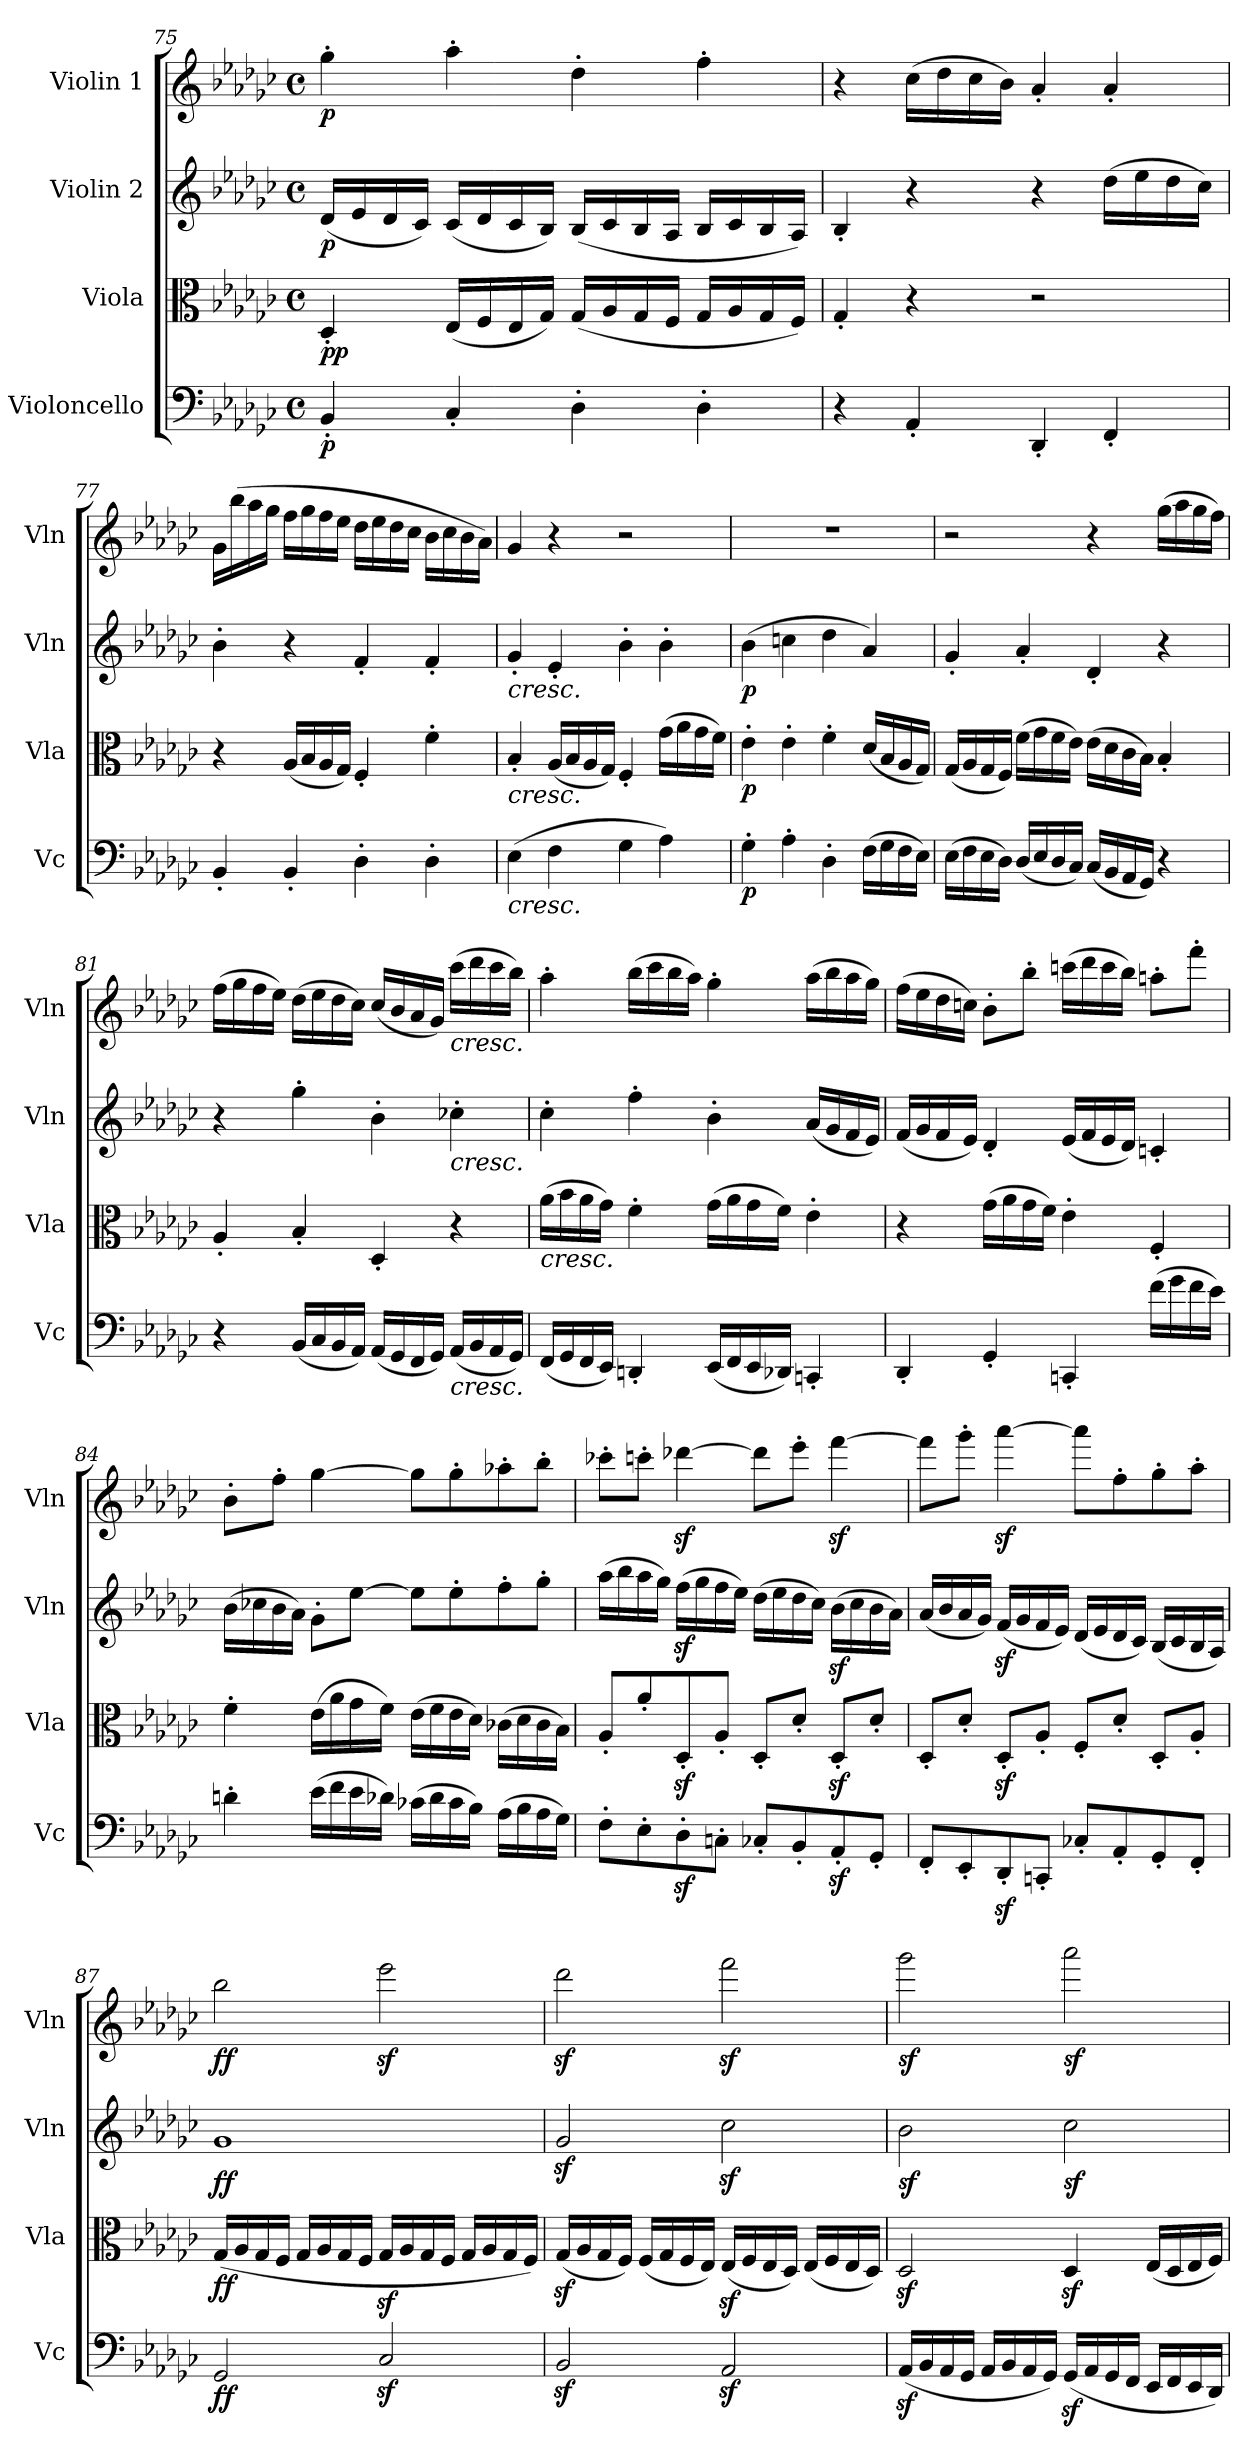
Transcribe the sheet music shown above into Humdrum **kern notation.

**kern	**dynam	**kern	**dynam	**kern	**dynam	**kern	**dynam
*part4	*part4	*part3	*part3	*part2	*part2	*part1	*part1
*staff4	*staff4	*staff3	*staff3	*staff2	*staff2	*staff1	*staff1
*I"Violoncello	*	*I"Viola	*	*I"Violin 2	*	*I"Violin 1	*
*I'Vc	*	*I'Vla	*	*I'Vln	*	*I'Vln	*
!!LO:PB:g=z
*clefF4	*	*clefC3	*	*clefG2	*	*clefG2	*
*k[b-e-a-d-g-c-]	*	*k[b-e-a-d-g-c-]	*	*k[b-e-a-d-g-c-]	*	*k[b-e-a-d-g-c-]	*
*M4/4	*	*M4/4	*	*M4/4	*	*M4/4	*
*met(c)	*	*met(c)	*	*met(c)	*	*met(c)	*
=75	=75	=75	=75	=75	=75	=75	=75
!	!LO:DY:b	!	!LO:DY:b	!	!	!	!
!	!	!	!LO:DY:n=1:b	!	!LO:DY:b	!	!LO:DY:b
4BB-'/	p	4D-'/	p p	(16d-/LL	p	4gg-'\	p
.	.	.	.	16e-/	.	.	.
.	.	.	.	16d-/	.	.	.
.	.	.	.	16c-/JJ)	.	.	.
4C-'/	.	(16E-/LL	.	(16c-/LL	.	4aa-'\	.
.	.	16F/	.	16d-/	.	.	.
.	.	16E-/	.	16c-/	.	.	.
.	.	16G-/JJ)	.	16B-/JJ)	.	.	.
4D-'\	.	(16G-/LL	.	(16B-/LL	.	4dd-'\	.
.	.	16A-/	.	16c-/	.	.	.
.	.	16G-/	.	16B-/	.	.	.
.	.	16F/JJ	.	16A-/JJ	.	.	.
4D-'\	.	16G-/LL	.	16B-/LL	.	4ff'\	.
.	.	16A-/	.	16c-/	.	.	.
.	.	16G-/	.	16B-/	.	.	.
.	.	16F/JJ)	.	16A-/JJ)	.	.	.
!!LO:LB:g=z
=76	=76	=76	=76	=76	=76	=76	=76
4r	.	4G-'/	.	4B-'/	.	4r	.
4AA-'/	.	4r	.	4r	.	(16cc-\LL	.
.	.	.	.	.	.	16dd-\	.
.	.	.	.	.	.	16cc-\	.
.	.	.	.	.	.	16b-\JJ)	.
4DD-'/	.	2r	.	4r	.	4a-'/	.
4FF'/	.	.	.	(16dd-\LL	.	4a-'/	.
.	.	.	.	16ee-\	.	.	.
.	.	.	.	16dd-\	.	.	.
.	.	.	.	16cc-\JJ)	.	.	.
=77	=77	=77	=77	=77	=77	=77	=77
4BB-'/	.	4r	.	4b-'\	.	16g-\LL	.
.	.	.	.	.	.	(16bb-\	.
.	.	.	.	.	.	16aa-\	.
.	.	.	.	.	.	16gg-\JJ	.
4BB-'/	.	(16A-/LL	.	4r	.	16ff\LL	.
.	.	16B-/	.	.	.	16gg-\	.
.	.	16A-/	.	.	.	16ff\	.
.	.	16G-/JJ)	.	.	.	16ee-\JJ	.
4D-'\	.	4F'/	.	4f'/	.	16dd-\LL	.
.	.	.	.	.	.	16ee-\	.
.	.	.	.	.	.	16dd-\	.
.	.	.	.	.	.	16cc-\JJ	.
4D-'\	.	4f'\	.	4f'/	.	16b-\LL	.
.	.	.	.	.	.	16cc-\	.
.	.	.	.	.	.	16b-\	.
.	.	.	.	.	.	16a-\JJ)	.
=78	=78	=78	=78	=78	=78	=78	=78
!	!	!	!	!LO:TX:b:i:t=cresc.	!	!	!
!	!	!LO:TX:b:i:t=cresc.	!	!	!	!	!
!LO:TX:b:i:t=cresc.	!	!	!	!	!	!	!
(4E-\	.	4B-'/	.	4g-'/	.	4g-/	.
4F\	.	(16A-/LL	.	4e-'/	.	4r	.
.	.	16B-/	.	.	.	.	.
.	.	16A-/	.	.	.	.	.
.	.	16G-/JJ)	.	.	.	.	.
4G-\	.	4F'/	.	4b-'\	.	2r	.
4A-\)	.	(16g-\LL	.	4b-'\	.	.	.
.	.	16a-\	.	.	.	.	.
.	.	16g-\	.	.	.	.	.
.	.	16f\JJ)	.	.	.	.	.
!!LO:LB:g=z
=79	=79	=79	=79	=79	=79	=79	=79
!	!LO:DY:b	!	!LO:DY:b	!	!LO:DY:b	!	!
4G-'\	p	4e-'\	p	(4b-\	p	1r	.
4A-'\	.	4e-'\	.	4ccn\	.	.	.
4D-'\	.	4f'\	.	4dd-\	.	.	.
(16F\LL	.	(16d-/LL	.	4a-/)	.	.	.
16G-\	.	16B-/	.	.	.	.	.
16F\	.	16A-/	.	.	.	.	.
16E-\JJ)	.	16G-/JJ)	.	.	.	.	.
!!LO:PB:g=z
=80	=80	=80	=80	=80	=80	=80	=80
(16E-\LL	.	(16G-/LL	.	4g-'/	.	2r	.
16F\	.	16A-/	.	.	.	.	.
16E-\	.	16G-/	.	.	.	.	.
16D-\JJ)	.	16F/JJ)	.	.	.	.	.
(16D-/LL	.	(16f\LL	.	4a-'/	.	.	.
16E-/	.	16g-\	.	.	.	.	.
16D-/	.	16f\	.	.	.	.	.
16C-/JJ)	.	16e-\JJ)	.	.	.	.	.
(16C-/LL	.	(16e-\LL	.	4d-'/	.	4r	.
16BB-/	.	16d-\	.	.	.	.	.
16AA-/	.	16c-\	.	.	.	.	.
16GG-/JJ)	.	16B-\JJ)	.	.	.	.	.
4r	.	4B-'/	.	4r	.	(16gg-\LL	.
.	.	.	.	.	.	16aa-\	.
.	.	.	.	.	.	16gg-\	.
.	.	.	.	.	.	16ff\JJ)	.
=81	=81	=81	=81	=81	=81	=81	=81
4r	.	4A-'/	.	4r	.	(16ff\LL	.
.	.	.	.	.	.	16gg-\	.
.	.	.	.	.	.	16ff\	.
.	.	.	.	.	.	16ee-\JJ)	.
(16BB-/LL	.	4B-'/	.	4gg-'\	.	(16dd-\LL	.
16C-/	.	.	.	.	.	16ee-\	.
16BB-/	.	.	.	.	.	16dd-\	.
16AA-/JJ)	.	.	.	.	.	16cc-\JJ)	.
(16AA-/LL	.	4D-'/	.	4b-'\	.	(16cc-/LL	.
16GG-/	.	.	.	.	.	16b-/	.
16FF/	.	.	.	.	.	16a-/	.
16GG-/JJ)	.	.	.	.	.	16g-/JJ)	.
!	!	!	!	!	!	!LO:TX:b:i:t=cresc.	!
!	!	!	!	!LO:TX:b:i:t=cresc.	!	!	!
!LO:TX:b:i:t=cresc.	!	!	!	!	!	!	!
(16AA-/LL	.	4r	.	4cc-X'\	.	(16ccc-\LL	.
16BB-/	.	.	.	.	.	16ddd-\	.
16AA-/	.	.	.	.	.	16ccc-\	.
16GG-/JJ)	.	.	.	.	.	16bb-\JJ)	.
!!LO:LB:g=z
=82	=82	=82	=82	=82	=82	=82	=82
!	!	!LO:TX:b:i:t=cresc.	!	!	!	!	!
(16FF/LL	.	(16a-\LL	.	4cc-'\	.	4aa-'\	.
16GG-/	.	16b-\	.	.	.	.	.
16FF/	.	16a-\	.	.	.	.	.
16EE-/JJ)	.	16g-\JJ)	.	.	.	.	.
4DDn'/	.	4f'\	.	4ff'\	.	(16bb-\LL	.
.	.	.	.	.	.	16ccc-\	.
.	.	.	.	.	.	16bb-\	.
.	.	.	.	.	.	16aa-\JJ)	.
(16EE-/LL	.	(16g-\LL	.	4b-'\	.	4gg-'\	.
16FF/	.	16a-\	.	.	.	.	.
16EE-/	.	16g-\	.	.	.	.	.
16DD-X/JJ)	.	16f\JJ)	.	.	.	.	.
4CCn'/	.	4e-'\	.	(16a-/LL	.	(16aa-\LL	.
.	.	.	.	16g-/	.	16bb-\	.
.	.	.	.	16f/	.	16aa-\	.
.	.	.	.	16e-/JJ)	.	16gg-\JJ)	.
!!LO:LB:g=z
=83	=83	=83	=83	=83	=83	=83	=83
4DD-'/	.	4r	.	(16f/LL	.	(16ff\LL	.
.	.	.	.	16g-/	.	16ee-\	.
.	.	.	.	16f/	.	16dd-\	.
.	.	.	.	16e-/JJ)	.	16ccn\JJ)	.
4GG-'/	.	(16g-\LL	.	4d-'/	.	8b-'\L	.
.	.	16a-\	.	.	.	.	.
.	.	16g-\	.	.	.	8bb-'\J	.
.	.	16f\JJ)	.	.	.	.	.
4CCn'/	.	4e-'\	.	(16e-/LL	.	(16cccn\LL	.
.	.	.	.	16f/	.	16ddd-\	.
.	.	.	.	16e-/	.	16ccc\	.
.	.	.	.	16d-/JJ)	.	16bb-\JJ)	.
(16f\LL	.	4F'/	.	4cn'/	.	8aan'\L	.
16g-\	.	.	.	.	.	.	.
16f\	.	.	.	.	.	8fff'\J	.
16e-\JJ)	.	.	.	.	.	.	.
=84	=84	=84	=84	=84	=84	=84	=84
4dn'\	.	4f'\	.	(16b-\LL	.	8b-'\L	.
.	.	.	.	16cc-X\	.	.	.
.	.	.	.	16b-\	.	8ff'\J	.
.	.	.	.	16a-\JJ)	.	.	.
(16e-\LL	.	(16e-\LL	.	8g-'\L	.	[4gg-\	.
16f\	.	16a-\	.	.	.	.	.
16e-\	.	16g-\	.	[8ee-\J	.	.	.
16d-X\JJ)	.	16f\JJ)	.	.	.	.	.
(16c-X\LL	.	(16e-\LL	.	8ee-\L]	.	8gg-\L]	.
16d-\	.	16f\	.	.	.	.	.
16c-\	.	16e-\	.	8ee-'\	.	8gg-'\	.
16B-\JJ)	.	16d-\JJ)	.	.	.	.	.
(16A-\LL	.	(16c-X\LL	.	8ff'\	.	8aa-X'\	.
16B-\	.	16d-\	.	.	.	.	.
16A-\	.	16c-\	.	8gg-'\J	.	8bb-'\J	.
16G-\JJ)	.	16B-\JJ)	.	.	.	.	.
!!LO:LB:g=z
=85	=85	=85	=85	=85	=85	=85	=85
8F'\L	.	8A-'/L	.	(16aa-\LL	.	8ccc-X'\L	.
.	.	.	.	16bb-\	.	.	.
8E-'\	.	8a-'/	.	16aa-\	.	8cccn'\J	.
.	.	.	.	16gg-\JJ)	.	.	.
8D-z<'\	.	8D-z<'/	.	(16ffz<\LL	.	[4ddd-Xz<\	.
.	.	.	.	16gg-\	.	.	.
8Cn'\J	.	8A-'/J	.	16ff\	.	.	.
.	.	.	.	16ee-\JJ)	.	.	.
8C-X'/L	.	8D-'/L	.	(16dd-\LL	.	8ddd-\L]	.
.	.	.	.	16ee-\	.	.	.
8BB-'/	.	8d-'/J	.	16dd-\	.	8eee-'\J	.
.	.	.	.	16cc-\JJ)	.	.	.
8AA-z<'/	.	8D-z<'/L	.	(16b-z<\LL	.	[4fffz<\	.
.	.	.	.	16cc-\	.	.	.
8GG-'/J	.	8d-'/J	.	16b-\	.	.	.
.	.	.	.	16a-\JJ)	.	.	.
!!LO:LB:g=z
=86	=86	=86	=86	=86	=86	=86	=86
8FF'/L	.	8D-'/L	.	(16a-/LL	.	8fff\L]	.
.	.	.	.	16b-/	.	.	.
8EE-'/	.	8d-'/J	.	16a-/	.	8ggg-'\J	.
.	.	.	.	16g-/JJ)	.	.	.
8DD-z<'/	.	8D-z<'/L	.	(16fz</LL	.	[4aaa-z<\	.
.	.	.	.	16g-/	.	.	.
8CCn'/J	.	8A-'/J	.	16f/	.	.	.
.	.	.	.	16e-/JJ)	.	.	.
8C-X'/L	.	8F'/L	.	(16d-/LL	.	8aaa-\L]	.
.	.	.	.	16e-/	.	.	.
8AA-'/	.	8d-'/J	.	16d-/	.	8ff'\	.
.	.	.	.	16c-/JJ)	.	.	.
8GG-'/	.	8D-'/L	.	(16B-/LL	.	8gg-'\	.
.	.	.	.	16c-/	.	.	.
8FF'/J	.	8A-'/J	.	16B-/	.	8aa-'\J	.
.	.	.	.	16A-/JJ)	.	.	.
=87	=87	=87	=87	=87	=87	=87	=87
!	!LO:DY:b	!	!LO:DY:b	!	!LO:DY:b	!	!LO:DY:b
2GG-/	ff	(16G-/LL	ff	1g-	ff	2bb-\	ff
.	.	16A-/	.	.	.	.	.
.	.	16G-/	.	.	.	.	.
.	.	16F/JJ	.	.	.	.	.
.	.	16G-/LL	.	.	.	.	.
.	.	16A-/	.	.	.	.	.
.	.	16G-/	.	.	.	.	.
.	.	16F/JJ	.	.	.	.	.
2C-z</	.	16G-z</LL	.	.	.	2eee-z<\	.
.	.	16A-/	.	.	.	.	.
.	.	16G-/	.	.	.	.	.
.	.	16F/JJ	.	.	.	.	.
.	.	16G-/LL	.	.	.	.	.
.	.	16A-/	.	.	.	.	.
.	.	16G-/	.	.	.	.	.
.	.	16F/JJ)	.	.	.	.	.
!!LO:PB:g=z
=88	=88	=88	=88	=88	=88	=88	=88
2BB-z</	.	(16G-z</LL	.	2g-z</	.	2ddd-z<\	.
.	.	16A-/	.	.	.	.	.
.	.	16G-/	.	.	.	.	.
.	.	16F/JJ)	.	.	.	.	.
.	.	(16F/LL	.	.	.	.	.
.	.	16G-/	.	.	.	.	.
.	.	16F/	.	.	.	.	.
.	.	16E-/JJ)	.	.	.	.	.
2AA-z</	.	(16E-z</LL	.	2cc-z<\	.	2fffz<\	.
.	.	16F/	.	.	.	.	.
.	.	16E-/	.	.	.	.	.
.	.	16D-/JJ)	.	.	.	.	.
.	.	(16E-/LL	.	.	.	.	.
.	.	16F/	.	.	.	.	.
.	.	16E-/	.	.	.	.	.
.	.	16D-/JJ)	.	.	.	.	.
!!LO:LB:g=z
=89	=89	=89	=89	=89	=89	=89	=89
*	*	*	*	*^	*	*^	*
!	!	!	!	!	!	!LO:DY:b	!	!	!LO:DY:b
(16AA-z</LL	.	2D-z</	.	2b-\	2.ryy	sf	2ggg-\	2.ryy	sf
16BB-/	.	.	.	.	.	.	.	.	.
16AA-/	.	.	.	.	.	.	.	.	.
16GG-/JJ	.	.	.	.	.	.	.	.	.
16AA-/LL	.	.	.	.	.	.	.	.	.
16BB-/	.	.	.	.	.	.	.	.	.
16AA-/	.	.	.	.	.	.	.	.	.
16GG-/JJ)	.	.	.	.	.	.	.	.	.
!	!	!	!	!	!	!LO:DY:b	!	!	!LO:DY:b
(16GG-z</LL	.	4D-z</	.	2cc-\	.	sf	2aaa-\	.	sf
16AA-/	.	.	.	.	.	.	.	.	.
16GG-/	.	.	.	.	.	.	.	.	.
16FF/JJ	.	.	.	.	.	.	.	.	.
16EE-/LL	.	(16E-/LL	.	.	4ryy	.	.	4ryy	.
16FF/	.	16D-/	.	.	.	.	.	.	.
16EE-/	.	16E-/	.	.	.	.	.	.	.
16DD-/JJ)	.	16F/JJ)	.	.	.	.	.	.	.
*	*	*	*	*v	*v	*	*	*	*
*	*	*	*	*	*	*v	*v	*
=	=	=	=	=	=	=	=
*-	*-	*-	*-	*-	*-	*-	*-
